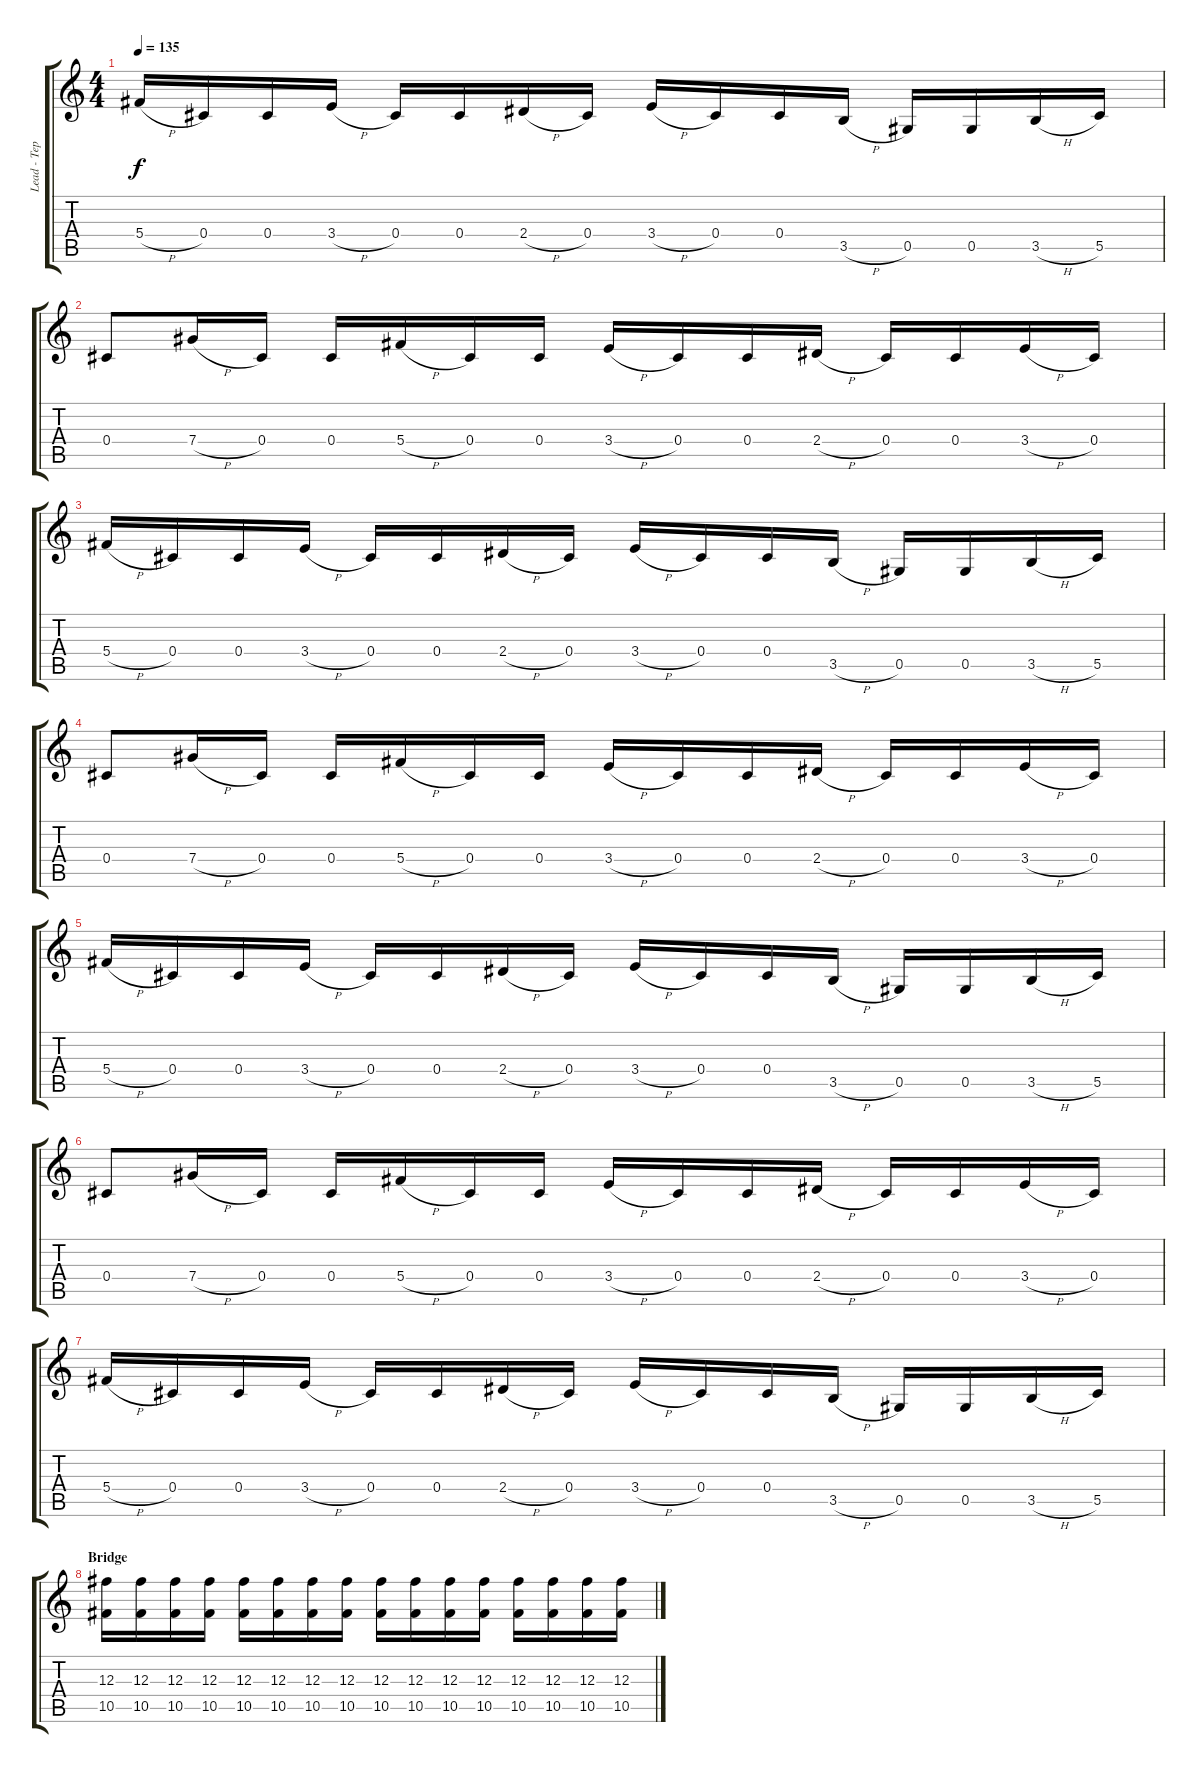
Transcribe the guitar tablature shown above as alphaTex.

\track ("Lead - Teppei" "Lead - Tep") {instrument overdrivenguitar}
\staff {score tabs}
\tuning (Eb4 Bb3 Gb3 Db3 Ab2 Db2) {hide}
\ts (4 4)
\tempo 135
\clef g2
\ks c
5.4{h}.16{dy f} 0.4.16 0.4.16 3.4{h}.16 0.4.16 0.4.16 2.4{h}.16 0.4.16 3.4{h}.16 0.4.16 0.4.16 3.5{h}.16 0.5.16 0.5.16 3.5{h}.16 5.5.16 |
0.4.8 7.4{h}.16 0.4.16 0.4.16 5.4{h}.16 0.4.16 0.4.16 3.4{h}.16 0.4.16 0.4.16 2.4{h}.16 0.4.16 0.4.16 3.4{h}.16 0.4.16 |
5.4{h}.16 0.4.16 0.4.16 3.4{h}.16 0.4.16 0.4.16 2.4{h}.16 0.4.16 3.4{h}.16 0.4.16 0.4.16 3.5{h}.16 0.5.16 0.5.16 3.5{h}.16 5.5.16 |
0.4.8 7.4{h}.16 0.4.16 0.4.16 5.4{h}.16 0.4.16 0.4.16 3.4{h}.16 0.4.16 0.4.16 2.4{h}.16 0.4.16 0.4.16 3.4{h}.16 0.4.16 |
5.4{h}.16 0.4.16 0.4.16 3.4{h}.16 0.4.16 0.4.16 2.4{h}.16 0.4.16 3.4{h}.16 0.4.16 0.4.16 3.5{h}.16 0.5.16 0.5.16 3.5{h}.16 5.5.16 |
0.4.8 7.4{h}.16 0.4.16 0.4.16 5.4{h}.16 0.4.16 0.4.16 3.4{h}.16 0.4.16 0.4.16 2.4{h}.16 0.4.16 0.4.16 3.4{h}.16 0.4.16 |
5.4{h}.16 0.4.16 0.4.16 3.4{h}.16 0.4.16 0.4.16 2.4{h}.16 0.4.16 3.4{h}.16 0.4.16 0.4.16 3.5{h}.16 0.5.16 0.5.16 3.5{h}.16 5.5.16 |
\section ("" "Bridge")
(12.3 10.5).16 (12.3 10.5).16 (12.3 10.5).16 (12.3 10.5).16 (12.3 10.5).16 (12.3 10.5).16 (12.3 10.5).16 (12.3 10.5).16 (12.3 10.5).16 (12.3 10.5).16 (12.3 10.5).16 (12.3 10.5).16 (12.3 10.5).16 (12.3 10.5).16 (12.3 10.5).16 (12.3 10.5).16
